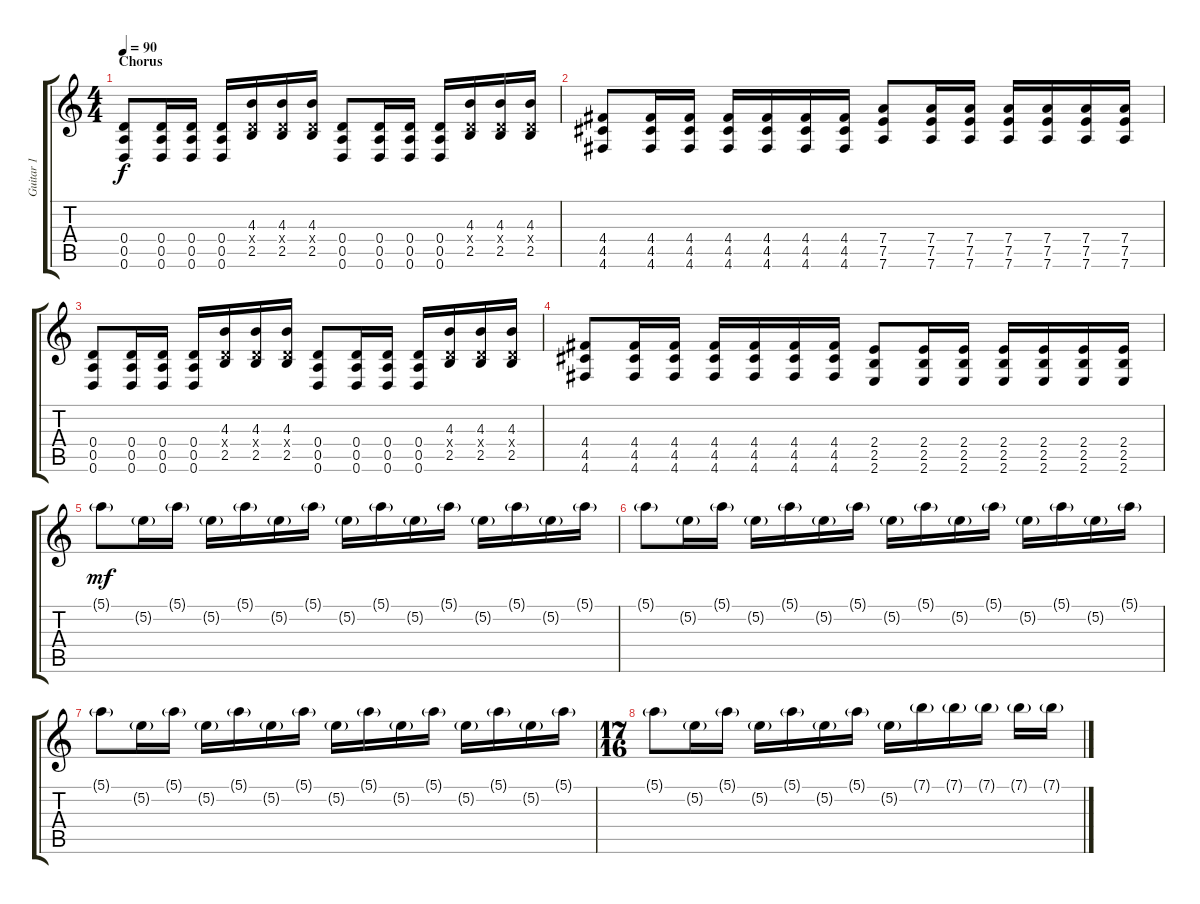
\track ("Guitar 1" "Guitar 1") {instrument distortionguitar}
\staff {score tabs}
\tuning (E4 B3 G3 D3 A2 D2) {hide}
\ts (4 4)
\section ("" "Chorus")
\tempo 90
\clef g2
\ks c
(0.4 0.5 0.6).8{dy f} (0.4 0.5 0.6).16 (0.4 0.5 0.6).16 (0.4 0.5 0.6).16 (4.3 0.4{x} 2.5).16 (4.3 0.4{x} 2.5).16 (4.3 0.4{x} 2.5).16 (0.4 0.5 0.6).8 (0.4 0.5 0.6).16 (0.4 0.5 0.6).16 (0.4 0.5 0.6).16 (4.3 0.4{x} 2.5).16 (4.3 0.4{x} 2.5).16 (4.3 0.4{x} 2.5).16 |
(4.4 4.5 4.6).8 (4.4 4.5 4.6).16 (4.4 4.5 4.6).16 (4.4 4.5 4.6).16 (4.4 4.5 4.6).16 (4.4 4.5 4.6).16 (4.4 4.5 4.6).16 (7.4 7.5 7.6).8 (7.4 7.5 7.6).16 (7.4 7.5 7.6).16 (7.4 7.5 7.6).16 (7.4 7.5 7.6).16 (7.4 7.5 7.6).16 (7.4 7.5 7.6).16 |
(0.4 0.5 0.6).8 (0.4 0.5 0.6).16 (0.4 0.5 0.6).16 (0.4 0.5 0.6).16 (4.3 0.4{x} 2.5).16 (4.3 0.4{x} 2.5).16 (4.3 0.4{x} 2.5).16 (0.4 0.5 0.6).8 (0.4 0.5 0.6).16 (0.4 0.5 0.6).16 (0.4 0.5 0.6).16 (4.3 0.4{x} 2.5).16 (4.3 0.4{x} 2.5).16 (4.3 0.4{x} 2.5).16 |
(4.4 4.5 4.6).8 (4.4 4.5 4.6).16 (4.4 4.5 4.6).16 (4.4 4.5 4.6).16 (4.4 4.5 4.6).16 (4.4 4.5 4.6).16 (4.4 4.5 4.6).16 (2.4 2.5 2.6).8 (2.4 2.5 2.6).16 (2.4 2.5 2.6).16 (2.4 2.5 2.6).16 (2.4 2.5 2.6).16 (2.4 2.5 2.6).16 (2.4 2.5 2.6).16 |
5.1{g}.8{dy mf} 5.2{g}.16 5.1{g}.16 5.2{g}.16 5.1{g}.16 5.2{g}.16 5.1{g}.16 5.2{g}.16 5.1{g}.16 5.2{g}.16 5.1{g}.16 5.2{g}.16 5.1{g}.16 5.2{g}.16 5.1{g}.16 |
5.1{g}.8 5.2{g}.16 5.1{g}.16 5.2{g}.16 5.1{g}.16 5.2{g}.16 5.1{g}.16 5.2{g}.16 5.1{g}.16 5.2{g}.16 5.1{g}.16 5.2{g}.16 5.1{g}.16 5.2{g}.16 5.1{g}.16 |
5.1{g}.8 5.2{g}.16 5.1{g}.16 5.2{g}.16 5.1{g}.16 5.2{g}.16 5.1{g}.16 5.2{g}.16 5.1{g}.16 5.2{g}.16 5.1{g}.16 5.2{g}.16 5.1{g}.16 5.2{g}.16 5.1{g}.16 |
\ts (17 16)
5.1{g}.8 5.2{g}.16 5.1{g}.16 5.2{g}.16 5.1{g}.16 5.2{g}.16 5.1{g}.16 5.2{g}.16 7.1{g}.16 7.1{g}.16 7.1{g}.16 7.1{g}.16 7.1{g}.16
